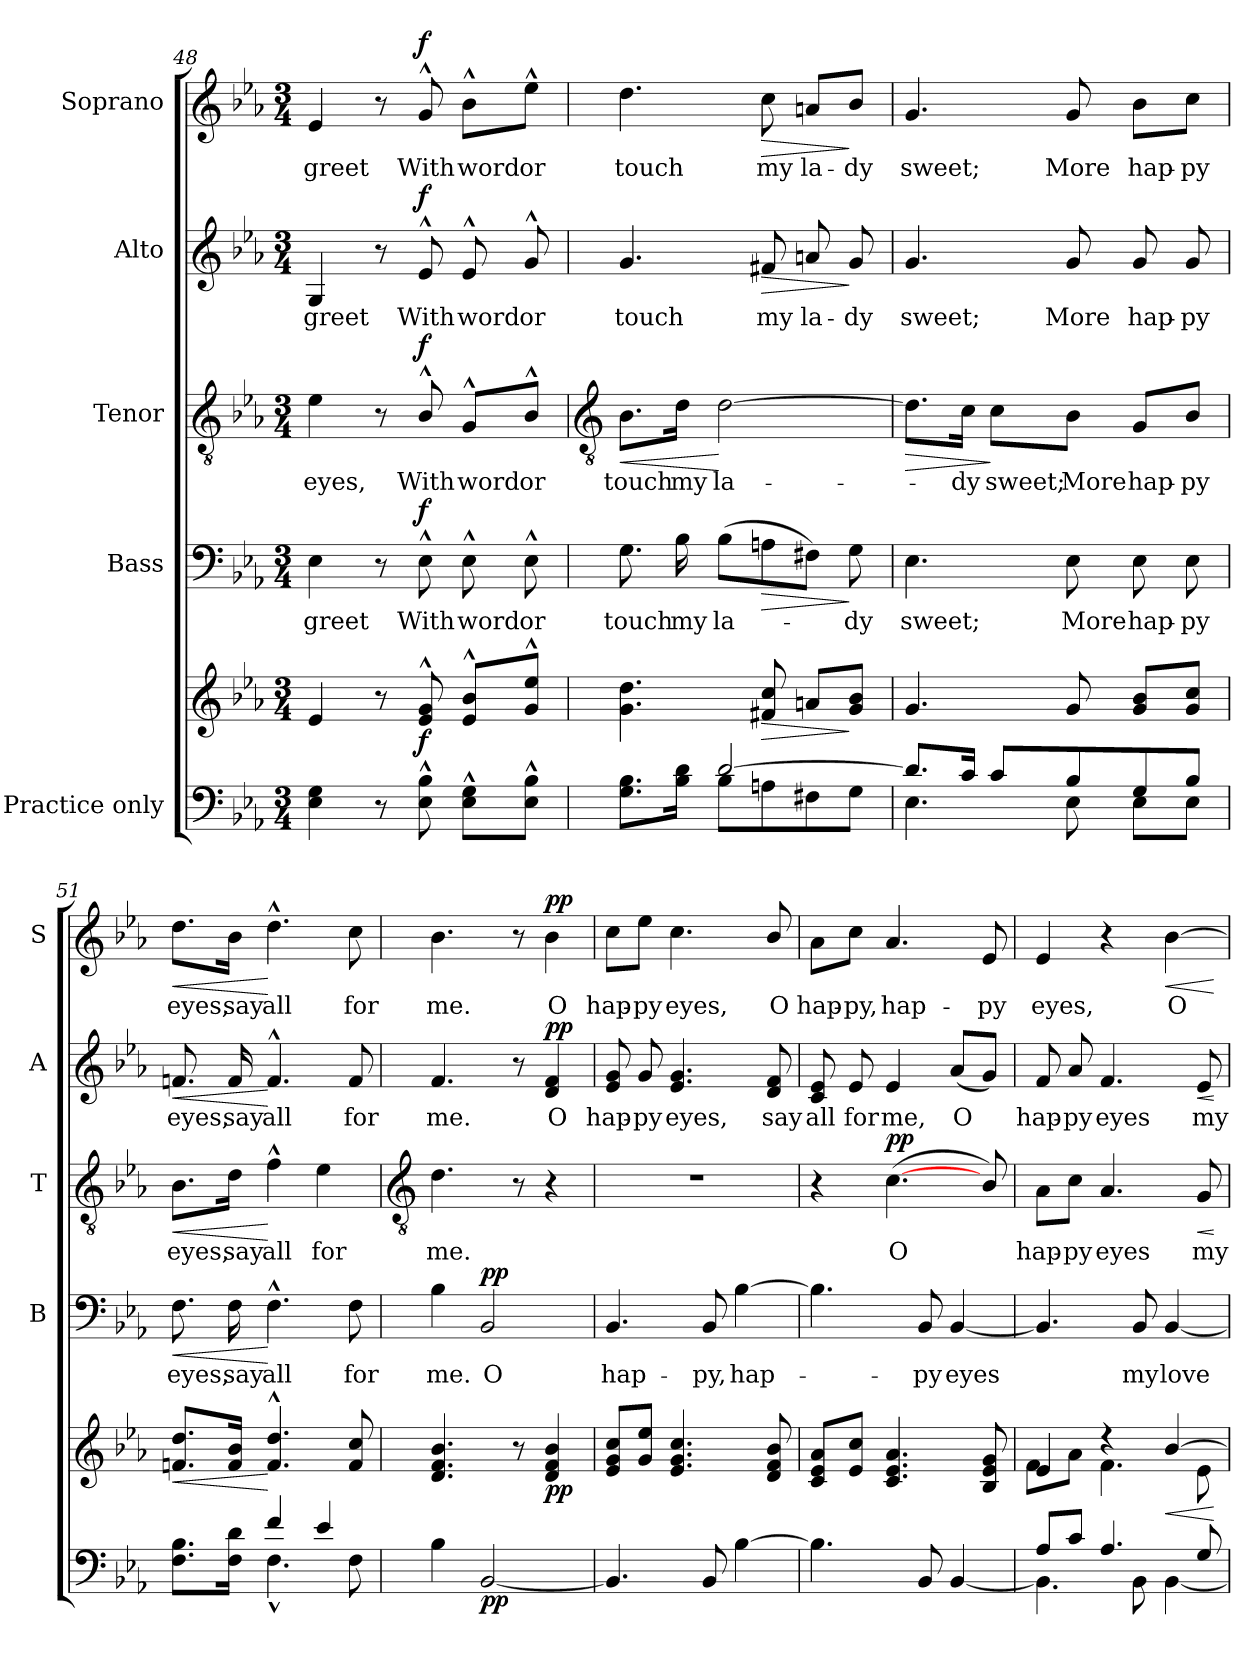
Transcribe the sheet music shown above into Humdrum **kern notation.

**kern	**kern	**dynam	**kern	**text	**dynam	**kern	**text	**dynam	**kern	**text	**dynam	**kern	**text	**dynam
*part5	*part5	*part5	*part4	*part4	*part4	*part3	*part3	*part3	*part2	*part2	*part2	*part1	*part1	*part1
*staff6	*staff5	*staff5/6	*staff4	*staff4	*staff4	*staff3	*staff3	*staff3	*staff2	*staff2	*staff2	*staff1	*staff1	*staff1
*I"Practice  only	*	*	*I"Bass	*	*	*I"Tenor	*	*	*I"Alto	*	*	*I"Soprano	*	*
*	*	*	*I'B	*	*	*I'T	*	*	*I'A	*	*	*I'S	*	*
*clefF4	*clefG2	*	*clefF4	*	*	*clefGv2	*	*	*clefG2	*	*	*clefG2	*	*
*k[b-e-a-]	*k[b-e-a-]	*	*k[b-e-a-]	*	*	*k[b-e-a-]	*	*	*k[b-e-a-]	*	*	*k[b-e-a-]	*	*
*E-:	*E-:	*	*E-:	*	*	*E-:	*	*	*E-:	*	*	*E-:	*	*
*M3/4	*M3/4	*	*M3/4	*	*	*M3/4	*	*	*M3/4	*	*	*M3/4	*	*
=48	=48	=48	=48	=48	=48	=48	=48	=48	=48	=48	=48	=48	=48	=48
*^	*^	*	*	*	*	*	*	*	*	*	*	*	*	*
!	!	!	!	!	!	!LO:LY:b	!	!	!LO:LY:b	!	!	!LO:LY:b	!	!	!LO:LY:b	!
4E-\ 4G\	2ryy	4e-	2ryy	.	4E-	greet	.	4e-	eyes,	.	4G	greet	.	4e-	greet	.
8r	.	8r	.	.	8r	.	.	8r	.	.	8r	.	.	8r	.	.
!	!	!	!	!LO:DY:b	!	!LO:LY:b	!LO:DY:b	!	!LO:LY:b	!LO:DY:b	!	!LO:LY:b	!LO:DY:b	!	!LO:LY:b	!LO:DY:b
8E-\^^ 8B-\^^	.	8e-^^ 8g^^	.	f	8E-^^	With	f	8B-^^/	With	f	8e-^^	With	f	8g^^	With	f
!	!	!	!	!	!	!LO:LY:b	!	!	!LO:LY:b	!	!	!LO:LY:b	!	!	!LO:LY:b	!
8E-\^^ 8G\^^L	4ryy	8e-^^ 8b-^^L	4ryy	.	8E-^^	word	.	8G^^/L	word	.	8e-^^	word	.	8b-^^\L	word	.
!	!	!	!	!	!	!LO:LY:b	!	!	!LO:LY:b	!	!	!LO:LY:b	!	!	!LO:LY:b	!
8E-\^^ 8B-\^^J	.	8g^^ 8ee-^^J	.	.	8E-^^	or	.	8B-^^/J	or	.	8g^^	or	.	8ee-^^\J	or	.
*	*	*v	*v	*	*	*	*	*	*	*	*	*	*	*	*	*
!!LO:LB:g=z
=49	=49	=49	=49	=49	=49	=49	=49	=49	=49	=49	=49	=49	=49	=49	=49
*	*	*	*	*	*	*	*clefGv2	*	*	*	*	*	*	*	*
!	!	!	!	!	!LO:LY:b	!	!	!LO:LY:b	!LO:HP:b	!	!LO:LY:b	!	!	!LO:LY:b	!
8.G\ 8.B-\L	4ryy	4.g 4.dd	.	8.G	touch	.	8.B-\L	touch	<	4.g	touch	.	4.dd	touch	.
!	!	!	!	!	!LO:LY:b	!	!	!LO:LY:b	!	!	!	!	!	!	!
16B-\ 16d\J	.	.	.	16B-	my	.	16d\Jk	my	.	.	.	.	.	.	.
!	!	!	!	!	!LO:LY:b	!	!	!LO:LY:b	!	!	!	!	!	!	!
[2d/	8B-\L	.	.	(>8B-L	la-	.	[2d	la-	[	.	.	.	.	.	.
!	!	!	!LO:HP:b	!	!	!LO:HP:b	!	!	!	!	!LO:LY:b	!LO:HP:b	!	!LO:LY:b	!LO:HP:b
.	8An\	8f#X 8cc	>	8An	.	>	.	.	.	8f#X	my	>	8cc	my	>
!	!	!	!	!	!	!	!	!	!	!	!LO:LY:b	!	!	!LO:LY:b	!
.	8F#X\	8anL	.	8F#XJ)	.	.	.	.	.	8an	la-	.	8an/L	la-	.
!	!	!	!	!	!LO:LY:b	!	!	!	!	!	!LO:LY:b	!	!	!LO:LY:b	!
.	8G\J	8g 8b-J	]	8G	dy	]	.	.	.	8g	-dy	]	8b-/J	-dy	]
=50	=50	=50	=50	=50	=50	=50	=50	=50	=50	=50	=50	=50	=50	=50	=50
!	!	!	!	!	!LO:LY:b	!	!	!	!LO:HP:b	!	!LO:LY:b	!	!	!LO:LY:b	!
8.d/L]	4.E-\	4.g	.	4.E-	sweet;	.	8.d\L]	.	>	4.g	sweet;	.	4.g	sweet;	.
!	!	!	!	!	!	!	!	!LO:LY:b	!	!	!	!	!	!	!
16c/J	.	.	.	.	.	.	16c\Jk	dy	.	.	.	.	.	.	.
!	!	!	!	!	!	!	!	!LO:LY:b	!	!	!	!	!	!	!
8c/L	.	.	.	.	.	.	8c\L	sweet;	]	.	.	.	.	.	.
!	!	!	!	!	!LO:LY:b	!	!	!LO:LY:b	!	!	!LO:LY:b	!	!	!LO:LY:b	!
8B-/	8E-\	8g	.	8E-	More	.	8B-\J	More	.	8g	More	.	8g	More	.
!	!	!	!	!	!LO:LY:b	!	!	!LO:LY:b	!	!	!LO:LY:b	!	!	!LO:LY:b	!
8G/	8E-\L	8g 8b-L	.	8E-	hap-	.	8G/L	hap-	.	8g	hap-	.	8b-\L	hap-	.
!	!	!	!	!	!LO:LY:b	!	!	!LO:LY:b	!	!	!LO:LY:b	!	!	!LO:LY:b	!
8B-/J	8E-\J	8g 8ccJ	.	8E-	-py	.	8B-/J	-py	.	8g	-py	.	8cc\J	-py	.
=51	=51	=51	=51	=51	=51	=51	=51	=51	=51	=51	=51	=51	=51	=51	=51
!	!	!	!LO:HP:b	!	!LO:LY:b	!LO:HP:b	!	!LO:LY:b	!LO:HP:b	!	!LO:LY:b	!LO:HP:b	!	!LO:LY:b	!LO:HP:b
8.F\ 8.B-\L	4ryy	8.fn 8.ddL	<	8.F	eyes,	<	8.B-\L	eyes,	<	8.fn	eyes,	<	8.dd\L	eyes,	<
!	!	!	!	!	!LO:LY:b	!	!	!LO:LY:b	!	!	!LO:LY:b	!	!	!LO:LY:b	!
16F\ 16d\J	.	16f 16b-J	.	16F	say	.	16d\Jk	say	.	16f	say	.	16b-\Jk	say	.
!	!	!	!	!	!LO:LY:b	!	!	!LO:LY:b	!	!	!LO:LY:b	!	!	!LO:LY:b	!
4f/	4.F^^\	4.f^^ 4.dd^^	[	4.F^^	all	[	4f^^	all	[	4.f^^	all	[	4.dd^^	all	[
!	!	!	!	!	!	!	!	!LO:LY:b	!	!	!	!	!	!	!
4e-/	.	.	.	.	.	.	4e-	for	.	.	.	.	.	.	.
!	!	!	!	!	!LO:LY:b	!	!	!	!	!	!LO:LY:b	!	!	!LO:LY:b	!
.	8F\	8f 8cc	.	8F	for	.	.	.	.	8f	for	.	8cc	for	.
!!LO:LB:g=z
=52	=52	=52	=52	=52	=52	=52	=52	=52	=52	=52	=52	=52	=52	=52	=52
*	*	*	*	*	*	*	*clefGv2	*	*	*	*	*	*	*	*
*	*	*^	*	*	*	*	*	*	*	*	*	*	*	*	*
!	!	!	!	!	!	!LO:LY:b	!	!	!LO:LY:b	!	!	!LO:LY:b	!	!	!LO:LY:b	!
4B-\	2ryy	4.d/ 4.f/ 4.b-/	2ryy	.	4B-	me.	.	4.d	me.	.	4.f	me.	.	4.b-	me.	.
!	!	!	!	!LO:DY:b=2	!	!LO:LY:b	!LO:DY:b	!	!	!	!	!	!	!	!	!
[2BB-/	.	.	.	pp	2BB-	O	pp	.	.	.	.	.	.	.	.	.
.	.	8r	.	.	.	.	.	8r	.	.	8r	.	.	8r	.	.
!	!	!	!	!LO:DY:b	!	!	!	!	!	!	!	!LO:LY:b	!LO:DY:b	!	!LO:LY:b	!LO:DY:b
.	4ryy	4d/ 4f/ 4b-/	4ryy	pp	.	.	.	4r	.	.	4d 4f	O	pp	4b-	O	pp
=53	=53	=53	=53	=53	=53	=53	=53	=53	=53	=53	=53	=53	=53	=53	=53	=53
!	!	!	!	!	!	!LO:LY:b	!	!LO:N:vis=1	!	!	!	!LO:LY:b	!	!	!LO:LY:b	!
4.BB-/]	2ryy	8e-/ 8g/ 8cc/L	2ryy	.	4.BB-	hap-	.	2.r	.	.	8e- 8g	hap-	.	8cc\L	hap-	.
!	!	!	!	!	!	!	!	!	!	!	!	!LO:LY:b	!	!	!LO:LY:b	!
.	.	8g/ 8ee-/J	.	.	.	.	.	.	.	.	8g	-py	.	8ee-\J	-py	.
!	!	!	!	!	!	!	!	!	!	!	!	!LO:LY:b	!	!	!LO:LY:b	!
.	.	4.e-/ 4.g/ 4.cc/	.	.	.	.	.	.	.	.	4.e- 4.g	eyes,	.	4.cc	eyes,	.
!	!	!	!	!	!	!LO:LY:b	!	!	!	!	!	!	!	!	!	!
8BB-/	.	.	.	.	8BB-	-py,	.	.	.	.	.	.	.	.	.	.
!	!	!	!	!	!	!LO:LY:b	!	!	!	!	!	!	!	!	!	!
[4B-\	4ryy	.	4ryy	.	[4B-	hap-	.	.	.	.	.	.	.	.	.	.
!	!	!	!	!	!	!	!	!	!	!	!	!LO:LY:b	!	!	!LO:LY:b	!
.	.	8d/ 8f/ 8b-/	.	.	.	.	.	.	.	.	8d 8f	say	.	8b-/	O	.
=54	=54	=54	=54	=54	=54	=54	=54	=54	=54	=54	=54	=54	=54	=54	=54	=54
!	!	!	!	!	!	!	!	!	!	!	!	!LO:LY:b	!	!	!LO:LY:b	!
4.B-\]	2ryy	8c/ 8e-/ 8a-/L	2ryy	.	4.B-]	.	.	4r	.	.	8c 8e-	all	.	8a-\L	hap-	.
!	!	!	!	!	!	!	!	!	!	!	!	!LO:LY:b	!	!	!LO:LY:b	!
.	.	8e-/ 8cc/J	.	.	.	.	.	.	.	.	8e-	for	.	8cc\J	-py,	.
!	!	!	!	!	!	!	!	!	!LO:LY:b	!LO:DY:b	!	!LO:LY:b	!	!	!LO:LY:b	!
.	.	4.c/ 4.e-/ 4.a-/	.	.	.	.	.	(<[4.c	O	pp	4e-	me,	.	4.a-	hap-	.
!	!	!	!	!	!	!LO:LY:b	!	!	!	!	!	!	!	!	!	!
8BB-/	.	.	.	.	8BB-	py	.	.	.	.	.	.	.	.	.	.
!	!	!	!	!	!	!LO:LY:b	!	!	!	!	!	!LO:LY:b	!	!	!	!
4ryy	[4BB-/	.	4ryy	.	[4BB-	eyes	.	.	.	.	(<8a-L	O	.	.	.	.
!	!	!	!	!	!	!	!	!	!	!	!	!	!	!	!LO:LY:b	!
.	.	8B-/ 8e-/ 8g/	.	.	.	.	.	8B-/)	.	.	8gJ)	.	.	8e-	-py	.
=55	=55	=55	=55	=55	=55	=55	=55	=55	=55	=55	=55	=55	=55	=55	=55	=55
!	!	!	!	!	!	!	!	!	!LO:LY:b	!	!	!LO:LY:b	!	!	!LO:LY:b	!
8A-/L	4.BB-\]	4e-/	8f\L	.	4.BB-]	.	.	8A-\L	hap-	.	8f	hap-	.	4e-	eyes,	.
!	!	!	!	!	!	!	!	!	!LO:LY:b	!	!	!LO:LY:b	!	!	!	!
8c/J	.	.	8a-\J	.	.	.	.	8c\J	-py	.	8a-	-py	.	.	.	.
!	!	!	!	!	!	!	!	!	!LO:LY:b	!	!	!LO:LY:b	!	!	!	!
4.A-/	.	4r	4.f\	.	.	.	.	4.A-	eyes	.	4.f	eyes	.	4r	.	.
!	!	!	!	!	!	!LO:LY:b	!	!	!	!	!	!	!	!	!	!
.	8BB-\	.	.	.	8BB-	my	.	.	.	.	.	.	.	.	.	.
!	!	!	!	!LO:HP:b	!	!LO:LY:b	!	!	!	!	!	!	!	!	!LO:LY:b	!LO:HP:b
.	[4BB-\	[4b-/	.	<	[4BB-	love	.	.	.	.	.	.	.	[4b-	O	<
!	!	!	!	!	!	!	!	!	!LO:LY:b	!LO:HP:b	!	!LO:LY:b	!LO:HP:b	!	!	!
8G/	.	.	8e-\	.	.	.	.	8G	my	<	8e-	my	<	.	.	.
*v	*v	*	*	*	*	*	*	*	*	*	*	*	*	*	*	*
*	*v	*v	*	*	*	*	*	*	*	*	*	*	*	*	*
.	.	[	.	.	.	.	.	[	.	.	[	.	.	[
=	=	=	=	=	=	=	=	=	=	=	=	=	=	=
*-	*-	*-	*-	*-	*-	*-	*-	*-	*-	*-	*-	*-	*-	*-
